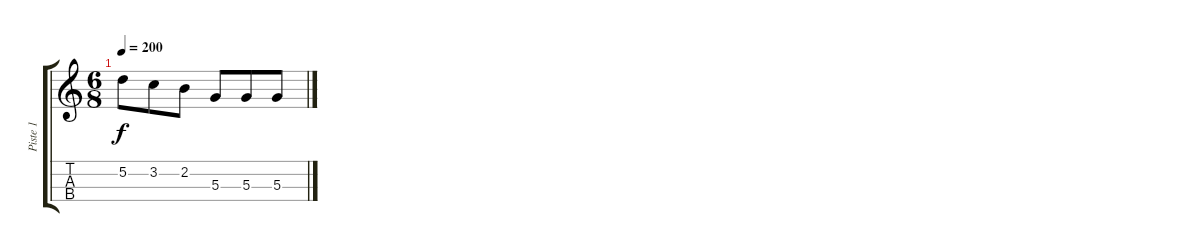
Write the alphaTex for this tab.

\track ("Piste 1" "Piste 1") {instrument violin}
\staff {score tabs}
\tuning (E5 A4 D4 G3) {hide}
\ts (6 8)
\tempo 200
\clef g2
\ks c
5.2.8{dy f} 3.2.8 2.2.8 5.3.8 5.3.8 5.3.8
